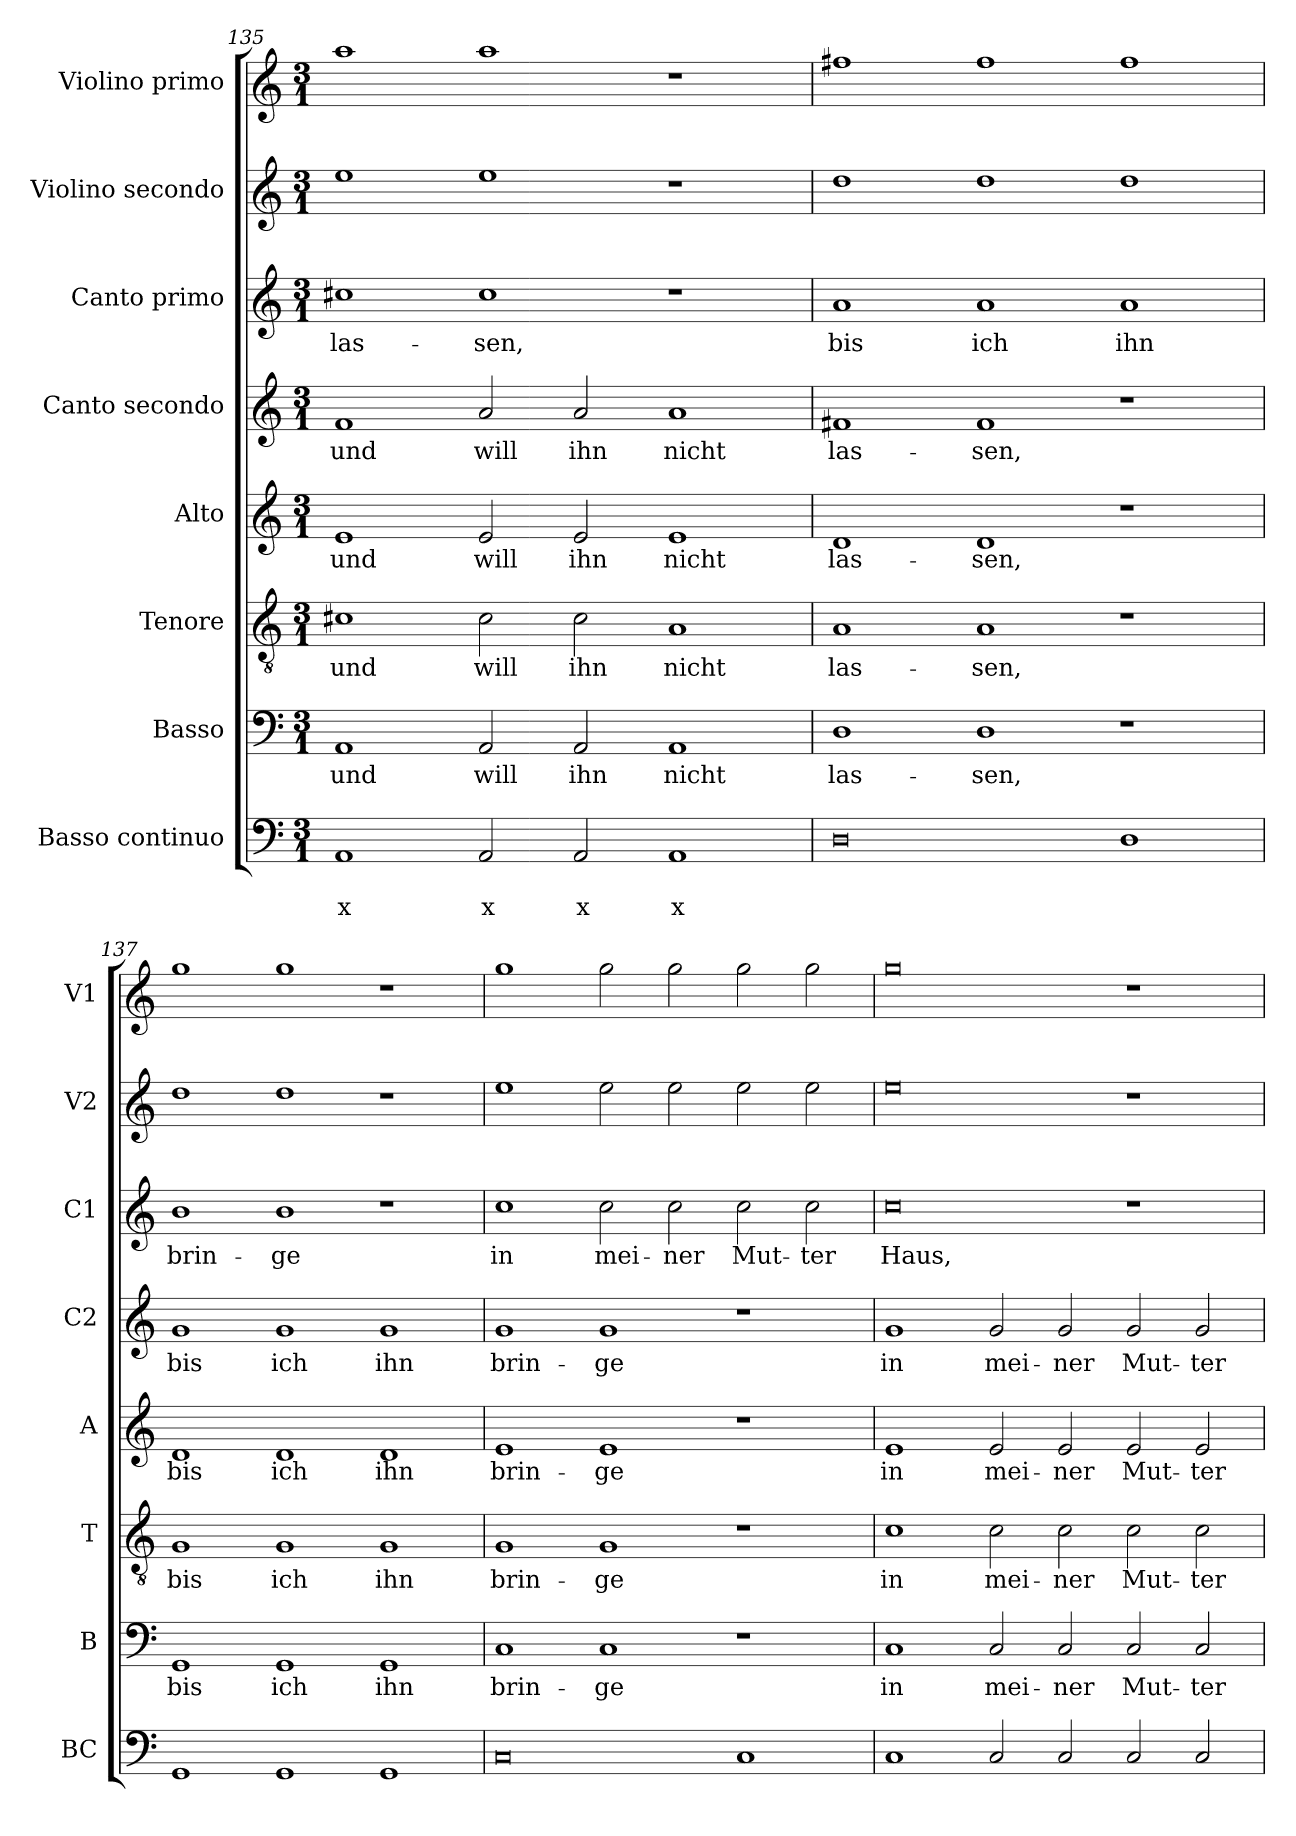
**kern	**text	**text	**kern	**text	**kern	**text	**kern	**text	**kern	**text	**kern	**text	**kern	**kern
*part8	*part8	*part8	*part7	*part7	*part6	*part6	*part5	*part5	*part4	*part4	*part3	*part3	*part2	*part1
*staff8	*staff8	*staff8	*staff7	*staff7	*staff6	*staff6	*staff5	*staff5	*staff4	*staff4	*staff3	*staff3	*staff2	*staff1
*I"Basso continuo	*	*	*I"Basso	*	*I"Tenore	*	*I"Alto	*	*I"Canto secondo	*	*I"Canto primo	*	*I"Violino secondo	*I"Violino primo
*I'BC	*	*	*I'B	*	*I'T	*	*I'A	*	*I'C2	*	*I'C1	*	*I'V2	*I'V1
*clefF4	*	*	*clefF4	*	*clefGv2	*	*clefG2	*	*clefG2	*	*clefG2	*	*clefG2	*clefG2
*k[]	*	*	*k[]	*	*k[]	*	*k[]	*	*k[]	*	*k[]	*	*k[]	*k[]
*C:	*	*	*C:	*	*C:	*	*C:	*	*C:	*	*C:	*	*C:	*C:
*M3/1	*	*	*M3/1	*	*M3/1	*	*M3/1	*	*M3/1	*	*M3/1	*	*M3/1	*M3/1
=135	=135	=135	=135	=135	=135	=135	=135	=135	=135	=135	=135	=135	=135	=135
!	!	!LO:LY:b	!	!LO:LY:b	!	!LO:LY:b	!	!LO:LY:b	!	!LO:LY:b	!	!LO:LY:b	!	!
1AA	.	x	1AA	und	1c#X	und	1e	und	1f	und	1cc#X	las-	1ee	1aa
!	!	!LO:LY:b	!	!LO:LY:b	!	!LO:LY:b	!	!LO:LY:b	!	!LO:LY:b	!	!LO:LY:b	!	!
2AA/	.	x	2AA/	will	2c#\	will	2e/	will	2a/	will	1cc#	-sen,	1ee	1aa
!	!	!LO:LY:b	!	!LO:LY:b	!	!LO:LY:b	!	!LO:LY:b	!	!LO:LY:b	!	!	!	!
2AA/	.	x	2AA/	ihn	2c#\	ihn	2e/	ihn	2a/	ihn	.	.	.	.
!	!	!LO:LY:b	!	!LO:LY:b	!	!LO:LY:b	!	!LO:LY:b	!	!LO:LY:b	!	!	!	!
1AA	.	x	1AA	nicht	1A	nicht	1e	nicht	1a	nicht	1r	.	1r	1r
=136	=136	=136	=136	=136	=136	=136	=136	=136	=136	=136	=136	=136	=136	=136
!	!	!	!	!LO:LY:b	!	!LO:LY:b	!	!LO:LY:b	!	!LO:LY:b	!	!LO:LY:b	!	!
0D	.	.	1D	las-	1A	las-	1d	las-	1f#X	las-	1a	bis	1dd	1ff#X
!	!	!	!	!LO:LY:b	!	!LO:LY:b	!	!LO:LY:b	!	!LO:LY:b	!	!LO:LY:b	!	!
.	.	.	1D	-sen,	1A	-sen,	1d	-sen,	1f#	-sen,	1a	ich	1dd	1ff#
!	!	!	!	!	!	!	!	!	!	!	!	!LO:LY:b	!	!
1D	.	.	1r	.	1r	.	1r	.	1r	.	1a	ihn	1dd	1ff#
=137	=137	=137	=137	=137	=137	=137	=137	=137	=137	=137	=137	=137	=137	=137
!	!	!	!	!LO:LY:b	!	!LO:LY:b	!	!LO:LY:b	!	!LO:LY:b	!	!LO:LY:b	!	!
1GG	.	.	1GG	bis	1G	bis	1d	bis	1g	bis	1b	brin-	1dd	1gg
!	!	!	!	!LO:LY:b	!	!LO:LY:b	!	!LO:LY:b	!	!LO:LY:b	!	!LO:LY:b	!	!
1GG	.	.	1GG	ich	1G	ich	1d	ich	1g	ich	1b	-ge	1dd	1gg
!	!	!	!	!LO:LY:b	!	!LO:LY:b	!	!LO:LY:b	!	!LO:LY:b	!	!	!	!
1GG	.	.	1GG	ihn	1G	ihn	1d	ihn	1g	ihn	1r	.	1r	1r
=138	=138	=138	=138	=138	=138	=138	=138	=138	=138	=138	=138	=138	=138	=138
!	!	!	!	!LO:LY:b	!	!LO:LY:b	!	!LO:LY:b	!	!LO:LY:b	!	!LO:LY:b	!	!
0C	.	.	1C	brin-	1G	brin-	1e	brin-	1g	brin-	1cc	in	1ee	1gg
!	!	!	!	!LO:LY:b	!	!LO:LY:b	!	!LO:LY:b	!	!LO:LY:b	!	!LO:LY:b	!	!
.	.	.	1C	-ge	1G	-ge	1e	-ge	1g	-ge	2cc\	mei-	2ee\	2gg\
!	!	!	!	!	!	!	!	!	!	!	!	!LO:LY:b	!	!
.	.	.	.	.	.	.	.	.	.	.	2cc\	-ner	2ee\	2gg\
!	!	!	!	!	!	!	!	!	!	!	!	!LO:LY:b	!	!
1C	.	.	1r	.	1r	.	1r	.	1r	.	2cc\	Mut-	2ee\	2gg\
!	!	!	!	!	!	!	!	!	!	!	!	!LO:LY:b	!	!
.	.	.	.	.	.	.	.	.	.	.	2cc\	-ter	2ee\	2gg\
=139	=139	=139	=139	=139	=139	=139	=139	=139	=139	=139	=139	=139	=139	=139
!	!	!	!	!LO:LY:b	!	!LO:LY:b	!	!LO:LY:b	!	!LO:LY:b	!	!LO:LY:b	!	!
1C	.	.	1C	in	1c	in	1e	in	1g	in	0cc	Haus,	0ee	0gg
!	!	!	!	!LO:LY:b	!	!LO:LY:b	!	!LO:LY:b	!	!LO:LY:b	!	!	!	!
2C/	.	.	2C/	mei-	2c\	mei-	2e/	mei-	2g/	mei-	.	.	.	.
!	!	!	!	!LO:LY:b	!	!LO:LY:b	!	!LO:LY:b	!	!LO:LY:b	!	!	!	!
2C/	.	.	2C/	-ner	2c\	-ner	2e/	-ner	2g/	-ner	.	.	.	.
!	!	!	!	!LO:LY:b	!	!LO:LY:b	!	!LO:LY:b	!	!LO:LY:b	!	!	!	!
2C/	.	.	2C/	Mut-	2c\	Mut-	2e/	Mut-	2g/	Mut-	1r	.	1r	1r
!	!	!	!	!LO:LY:b	!	!LO:LY:b	!	!LO:LY:b	!	!LO:LY:b	!	!	!	!
2C/	.	.	2C/	-ter	2c\	-ter	2e/	-ter	2g/	-ter	.	.	.	.
=	=	=	=	=	=	=	=	=	=	=	=	=	=	=
*-	*-	*-	*-	*-	*-	*-	*-	*-	*-	*-	*-	*-	*-	*-
